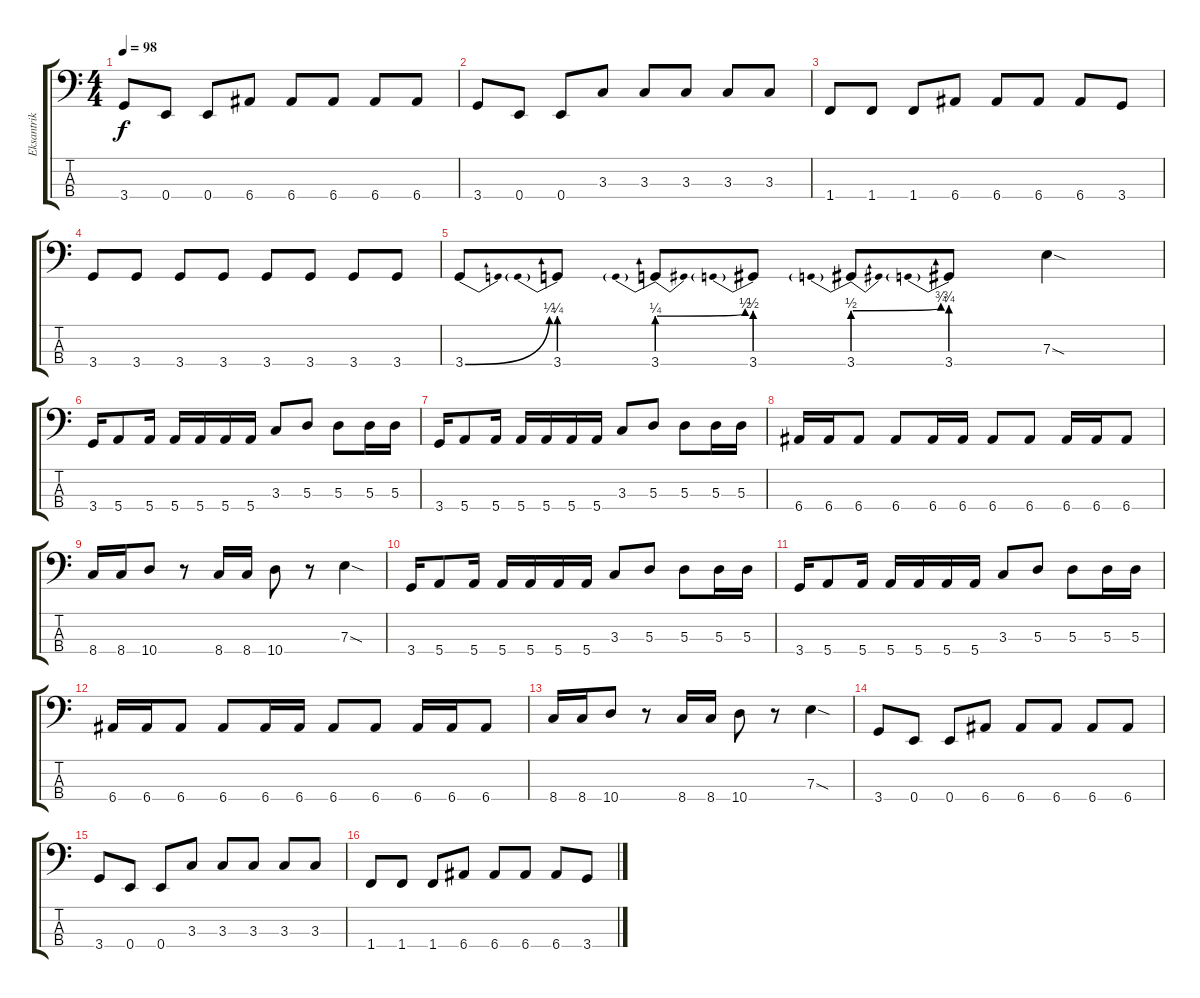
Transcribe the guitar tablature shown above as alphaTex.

\track ("Eksantrik Bass Mili" "Eksantrik ") {instrument electricbassfinger}
\staff {score tabs}
\tuning (G2 D2 A1 E1) {hide}
\ts (4 4)
\tempo 98
\clef f4
\ks c
3.4.8{dy f} 0.4.8 0.4.8 6.4.8 6.4.8 6.4.8 6.4.8 6.4.8 |
3.4.8 0.4.8 0.4.8 3.3.8 3.3.8 3.3.8 3.3.8 3.3.8 |
1.4.8 1.4.8 1.4.8 6.4.8 6.4.8 6.4.8 6.4.8 3.4.8 |
3.4.8 3.4.8 3.4.8 3.4.8 3.4.8 3.4.8 3.4.8 3.4.8 |
3.4{be (bend 0 0 60 1)}.8 3.4{be (prebend 0 1 60 1)}.8 3.4{be (prebendbend 0 1 60 2)}.8 3.4{be (prebend 0 2 60 2)}.8 3.4{be (prebendbend 0 2 60 3)}.8 3.4{be (prebend 0 3 60 3)}.8 7.3{sod}.4 |
3.4.16 5.4.8 5.4.16 5.4.16 5.4.16 5.4.16 5.4.16 3.3.8 5.3.8 5.3.8 5.3.16 5.3.16 |
3.4.16 5.4.8 5.4.16 5.4.16 5.4.16 5.4.16 5.4.16 3.3.8 5.3.8 5.3.8 5.3.16 5.3.16 |
6.4.16 6.4.16 6.4.8 6.4.8 6.4.16 6.4.16 6.4.8 6.4.8 6.4.16 6.4.16 6.4.8 |
8.4.16 8.4.16 10.4.8 r.8 8.4.16 8.4.16 10.4.8 r.8 7.3{sod}.4 |
3.4.16 5.4.8 5.4.16 5.4.16 5.4.16 5.4.16 5.4.16 3.3.8 5.3.8 5.3.8 5.3.16 5.3.16 |
3.4.16 5.4.8 5.4.16 5.4.16 5.4.16 5.4.16 5.4.16 3.3.8 5.3.8 5.3.8 5.3.16 5.3.16 |
6.4.16 6.4.16 6.4.8 6.4.8 6.4.16 6.4.16 6.4.8 6.4.8 6.4.16 6.4.16 6.4.8 |
8.4.16 8.4.16 10.4.8 r.8 8.4.16 8.4.16 10.4.8 r.8 7.3{sod}.4 |
3.4.8 0.4.8 0.4.8 6.4.8 6.4.8 6.4.8 6.4.8 6.4.8 |
3.4.8 0.4.8 0.4.8 3.3.8 3.3.8 3.3.8 3.3.8 3.3.8 |
1.4.8 1.4.8 1.4.8 6.4.8 6.4.8 6.4.8 6.4.8 3.4.8
